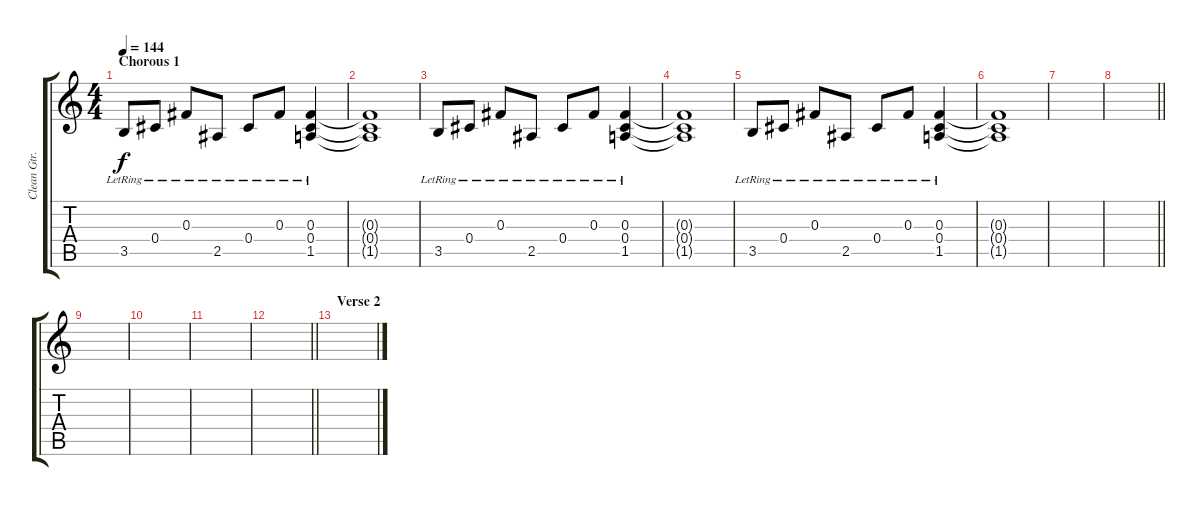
\track ("Clean Gtr. 2" "Clean Gtr.") {instrument acousticguitarsteel}
\staff {score tabs}
\tuning (Eb4 Bb3 Gb3 Db3 Ab2 Db2) {hide}
\ts (4 4)
\section ("" "Chorous 1")
\tempo 144
\clef g2
\ks c
3.5{lr}.8{dy f} 0.4{lr}.8 0.3{lr}.8 2.5{lr}.8 0.4{lr}.8 0.3{lr}.8 (0.3{lr} 0.4{lr} 1.5{lr}).4 |
(0.3{t} 0.4{t} 1.5{t}).1 |
3.5{lr}.8 0.4{lr}.8 0.3{lr}.8 2.5{lr}.8 0.4{lr}.8 0.3{lr}.8 (0.3{lr} 0.4{lr} 1.5{lr}).4 |
(0.3{t} 0.4{t} 1.5{t}).1 |
3.5{lr}.8 0.4{lr}.8 0.3{lr}.8 2.5{lr}.8 0.4{lr}.8 0.3{lr}.8 (0.3{lr} 0.4{lr} 1.5{lr}).4 |
(0.3{t} 0.4{t} 1.5{t}).1 |
|
\barLineRight lightlight
|
\section ("" "")
|
|
|
\barLineRight lightlight
|
\section ("" "Verse 2")
